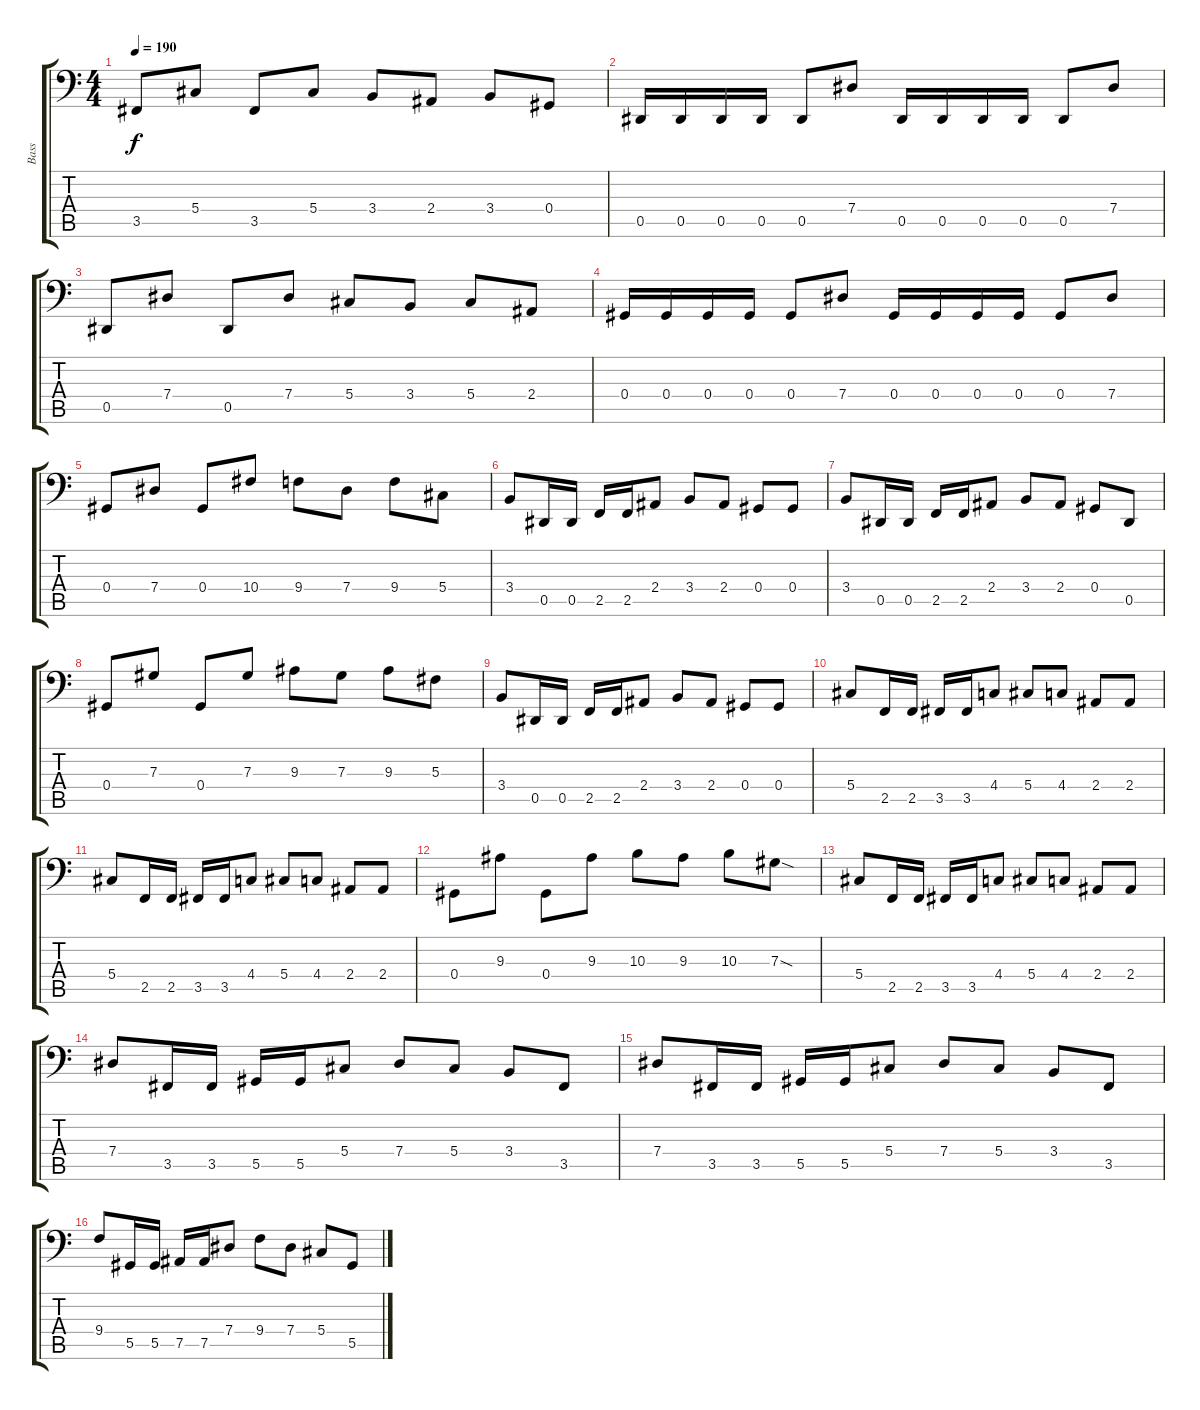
\track ("Bass" "Bass") {instrument electricbassfinger}
\staff {score tabs}
\tuning (B2 Gb2 Db2 Ab1 Eb1 Bb0) {hide}
\ts (4 4)
\tempo 190
\clef f4
\ks c
3.5.8{dy f} 5.4.8 3.5.8 5.4.8 3.4.8 2.4.8 3.4.8 0.4.8 |
0.5.16 0.5.16 0.5.16 0.5.16 0.5.8 7.4.8 0.5.16 0.5.16 0.5.16 0.5.16 0.5.8 7.4.8 |
0.5.8 7.4.8 0.5.8 7.4.8 5.4.8 3.4.8 5.4.8 2.4.8 |
0.4.16 0.4.16 0.4.16 0.4.16 0.4.8 7.4.8 0.4.16 0.4.16 0.4.16 0.4.16 0.4.8 7.4.8 |
0.4.8 7.4.8 0.4.8 10.4.8 9.4.8 7.4.8 9.4.8 5.4.8 |
3.4.8 0.5.16 0.5.16 2.5.16 2.5.16 2.4.8 3.4.8 2.4.8 0.4.8 0.4.8 |
3.4.8 0.5.16 0.5.16 2.5.16 2.5.16 2.4.8 3.4.8 2.4.8 0.4.8 0.5.8 |
0.4.8 7.3.8 0.4.8 7.3.8 9.3.8 7.3.8 9.3.8 5.3.8 |
3.4.8 0.5.16 0.5.16 2.5.16 2.5.16 2.4.8 3.4.8 2.4.8 0.4.8 0.4.8 |
5.4.8 2.5.16 2.5.16 3.5.16 3.5.16 4.4.8 5.4.8 4.4.8 2.4.8 2.4.8 |
5.4.8 2.5.16 2.5.16 3.5.16 3.5.16 4.4.8 5.4.8 4.4.8 2.4.8 2.4.8 |
0.4.8 9.3.8 0.4.8 9.3.8 10.3.8 9.3.8 10.3.8 7.3{sod}.8 |
5.4.8 2.5.16 2.5.16 3.5.16 3.5.16 4.4.8 5.4.8 4.4.8 2.4.8 2.4.8 |
7.4.8 3.5.16 3.5.16 5.5.16 5.5.16 5.4.8 7.4.8 5.4.8 3.4.8 3.5.8 |
7.4.8 3.5.16 3.5.16 5.5.16 5.5.16 5.4.8 7.4.8 5.4.8 3.4.8 3.5.8 |
9.4.8 5.5.16 5.5.16 7.5.16 7.5.16 7.4.8 9.4.8 7.4.8 5.4.8 5.5.8
